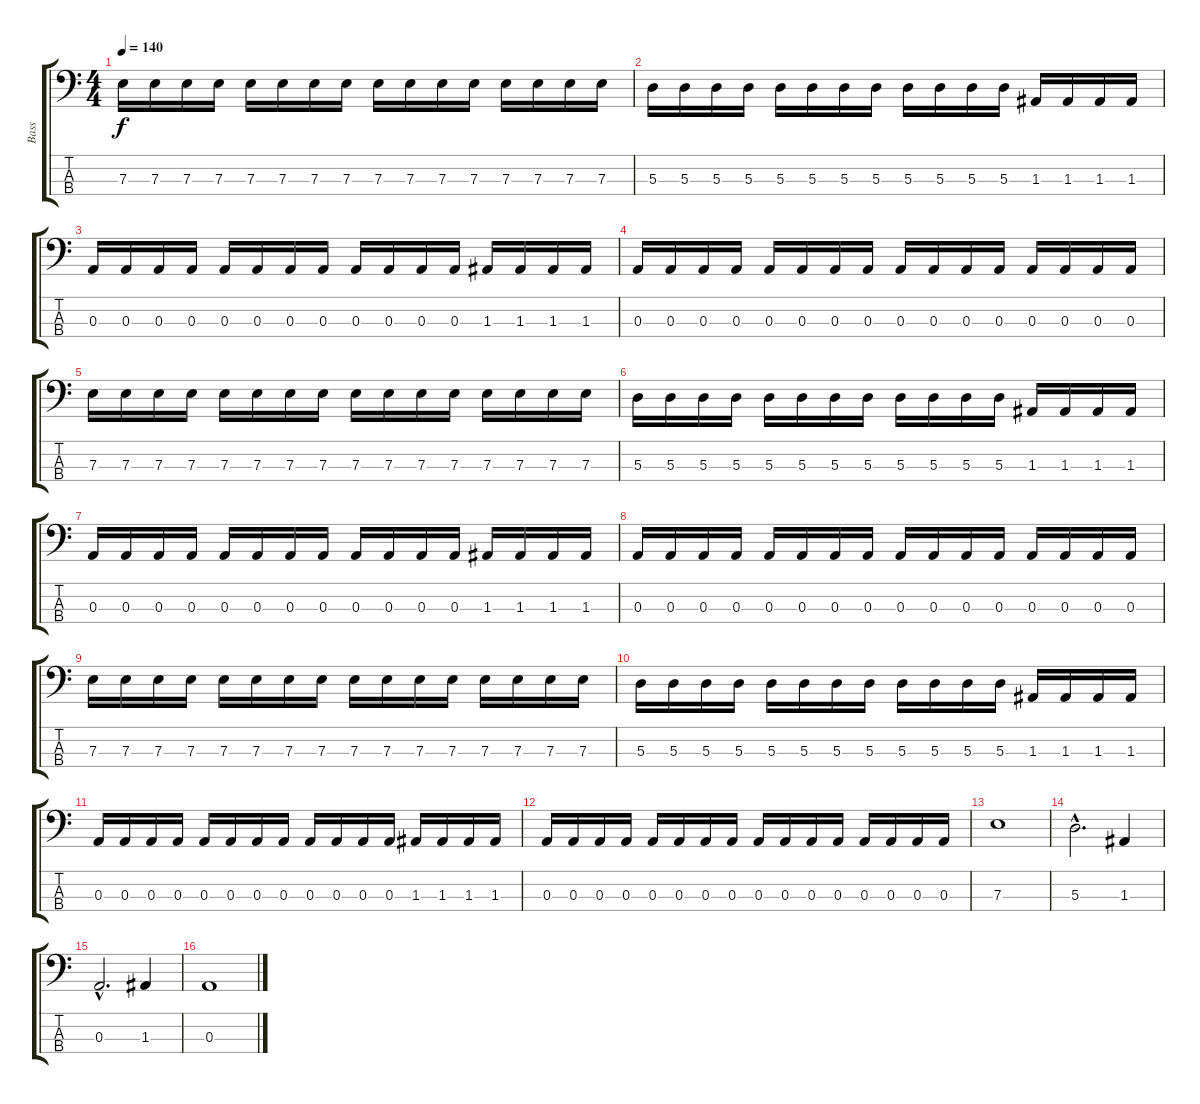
\track ("Bass" "Bass") {instrument electricbassfinger}
\staff {score tabs}
\tuning (G2 D2 A1 E1) {hide}
\ts (4 4)
\tempo 140
\clef f4
\ks c
7.3.16{dy f} 7.3.16 7.3.16 7.3.16 7.3.16 7.3.16 7.3.16 7.3.16 7.3.16 7.3.16 7.3.16 7.3.16 7.3.16 7.3.16 7.3.16 7.3.16 |
5.3.16 5.3.16 5.3.16 5.3.16 5.3.16 5.3.16 5.3.16 5.3.16 5.3.16 5.3.16 5.3.16 5.3.16 1.3.16 1.3.16 1.3.16 1.3.16 |
0.3.16 0.3.16 0.3.16 0.3.16 0.3.16 0.3.16 0.3.16 0.3.16 0.3.16 0.3.16 0.3.16 0.3.16 1.3.16 1.3.16 1.3.16 1.3.16 |
0.3.16 0.3.16 0.3.16 0.3.16 0.3.16 0.3.16 0.3.16 0.3.16 0.3.16 0.3.16 0.3.16 0.3.16 0.3.16 0.3.16 0.3.16 0.3.16 |
7.3.16 7.3.16 7.3.16 7.3.16 7.3.16 7.3.16 7.3.16 7.3.16 7.3.16 7.3.16 7.3.16 7.3.16 7.3.16 7.3.16 7.3.16 7.3.16 |
5.3.16 5.3.16 5.3.16 5.3.16 5.3.16 5.3.16 5.3.16 5.3.16 5.3.16 5.3.16 5.3.16 5.3.16 1.3.16 1.3.16 1.3.16 1.3.16 |
0.3.16 0.3.16 0.3.16 0.3.16 0.3.16 0.3.16 0.3.16 0.3.16 0.3.16 0.3.16 0.3.16 0.3.16 1.3.16 1.3.16 1.3.16 1.3.16 |
0.3.16 0.3.16 0.3.16 0.3.16 0.3.16 0.3.16 0.3.16 0.3.16 0.3.16 0.3.16 0.3.16 0.3.16 0.3.16 0.3.16 0.3.16 0.3.16 |
7.3.16 7.3.16 7.3.16 7.3.16 7.3.16 7.3.16 7.3.16 7.3.16 7.3.16 7.3.16 7.3.16 7.3.16 7.3.16 7.3.16 7.3.16 7.3.16 |
5.3.16 5.3.16 5.3.16 5.3.16 5.3.16 5.3.16 5.3.16 5.3.16 5.3.16 5.3.16 5.3.16 5.3.16 1.3.16 1.3.16 1.3.16 1.3.16 |
0.3.16 0.3.16 0.3.16 0.3.16 0.3.16 0.3.16 0.3.16 0.3.16 0.3.16 0.3.16 0.3.16 0.3.16 1.3.16 1.3.16 1.3.16 1.3.16 |
0.3.16 0.3.16 0.3.16 0.3.16 0.3.16 0.3.16 0.3.16 0.3.16 0.3.16 0.3.16 0.3.16 0.3.16 0.3.16 0.3.16 0.3.16 0.3.16 |
7.3.1{volume 12} |
5.3{hac}.2{d} 1.3.4 |
0.3{hac}.2{d} 1.3.4 |
0.3.1
